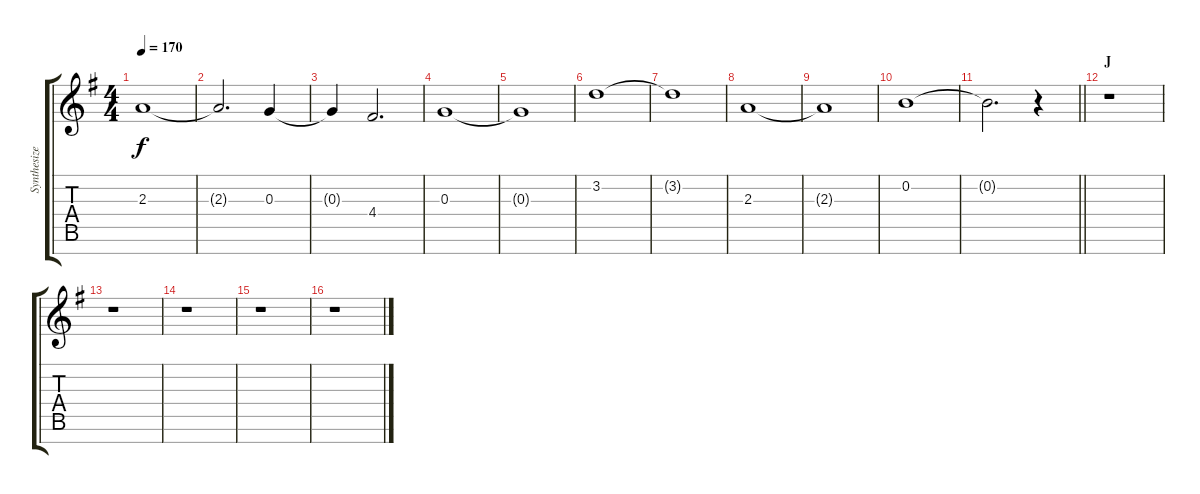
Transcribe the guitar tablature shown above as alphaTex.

\track ("Synthesizer II" "Synthesize") {instrument lead2sawtooth}
\staff {score tabs}
\tuning (E5 B4 G4 D4 A3 E3 B2) {hide}
\ts (4 4)
\tempo 170
\clef g2
\ks g
2.3.1{dy f} |
2.3{t}.2{d} 0.3.4 |
0.3{t}.4 4.4.2{d} |
0.3.1 |
0.3{t}.1 |
3.2.1 |
3.2{t}.1 |
2.3.1 |
2.3{t}.1 |
0.2.1 |
\barLineRight lightlight
0.2{t}.2{d} r.4 |
\section ("" "J")
r.1 |
r.1 |
r.1 |
r.1 |
r.1
